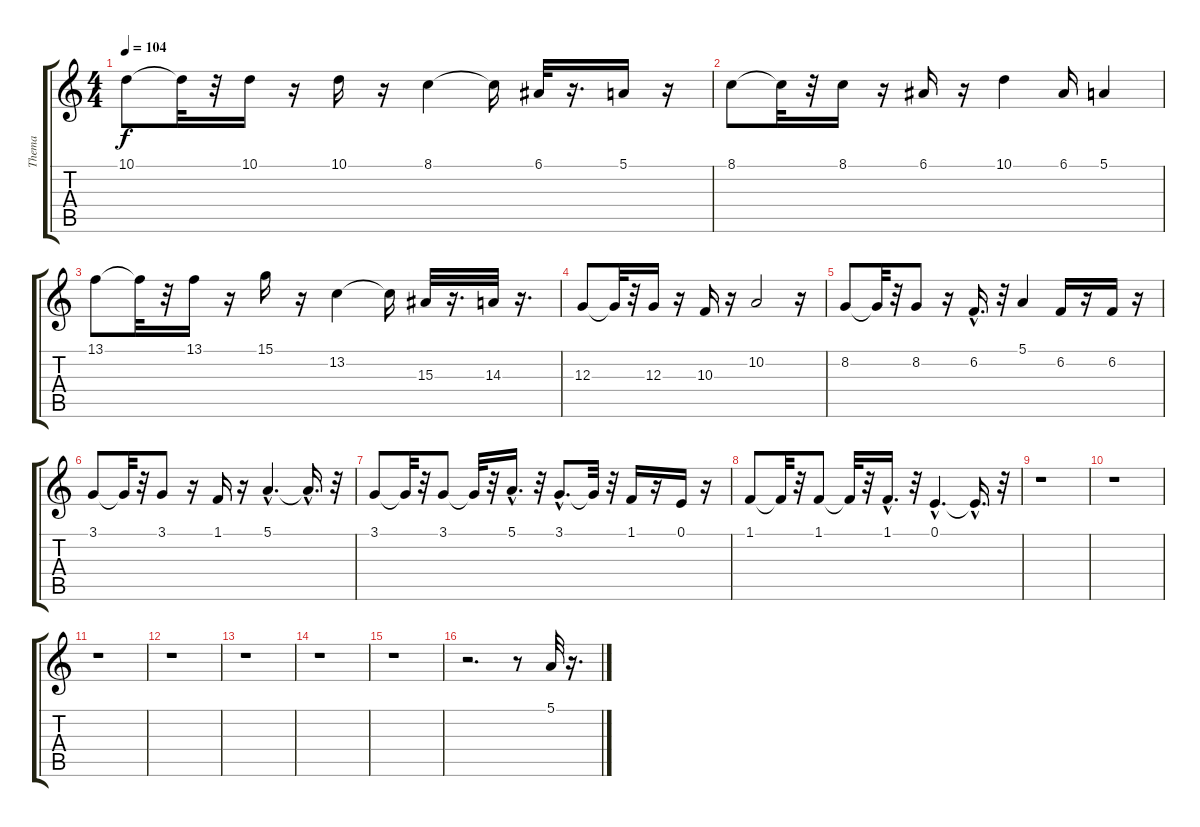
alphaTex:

\track ("Thema" "Thema") {instrument panflute}
\staff {score tabs}
\tuning (E4 B3 G3 D3 A2 E2) {hide}
\ts (4 4)
\tempo 104
\clef g2
\ks c
10.1.8{dy f} 10.1{t}.32 r.32 10.1.16 r.16 10.1.16 r.16 8.1.4 8.1{t}.16 6.1.32 r.16{d} 5.1.16 r.16 |
8.1.8 8.1{t}.32 r.32 8.1.16 r.16 6.1.16 r.16 10.1.4 6.1.16 5.1.4 |
13.1.8 13.1{t}.32 r.32 13.1.16 r.16 15.1.16 r.16 13.2.4 13.2{t}.16 15.3.32 r.16{d} 14.3.32 r.16{d} |
12.3.8 12.3{t}.32 r.32 12.3.16 r.16 10.3.16 r.16 10.2.2 r.16 |
8.2.8 8.2{t}.32 r.32 8.2.8 r.16 6.2{hac}.16{d} r.32 5.1.4 6.2.16 r.16 6.2.16 r.16 |
3.1.8 3.1{t}.32 r.32 3.1.8 r.16 1.1.16 r.16 5.1{hac}.4{d} 5.1{hac t}.16{d} r.32 |
3.1.8 3.1{t}.32 r.32 3.1.8 3.1{t}.32 r.32 5.1{hac}.16{d} r.32 3.1{hac}.8{d} 3.1{t}.32 r.32 1.1.16 r.16 0.1.16 r.16 |
1.1.8 1.1{t}.32 r.32 1.1.8 1.1{t}.32 r.32 1.1{hac}.16{d} r.32 0.1{hac}.4{d} 0.1{hac t}.16{d} r.32 |
r.1 |
r.1 |
r.1 |
r.1 |
r.1 |
r.1 |
r.1 |
r.2{d} r.8 5.1.32 r.16{d}
